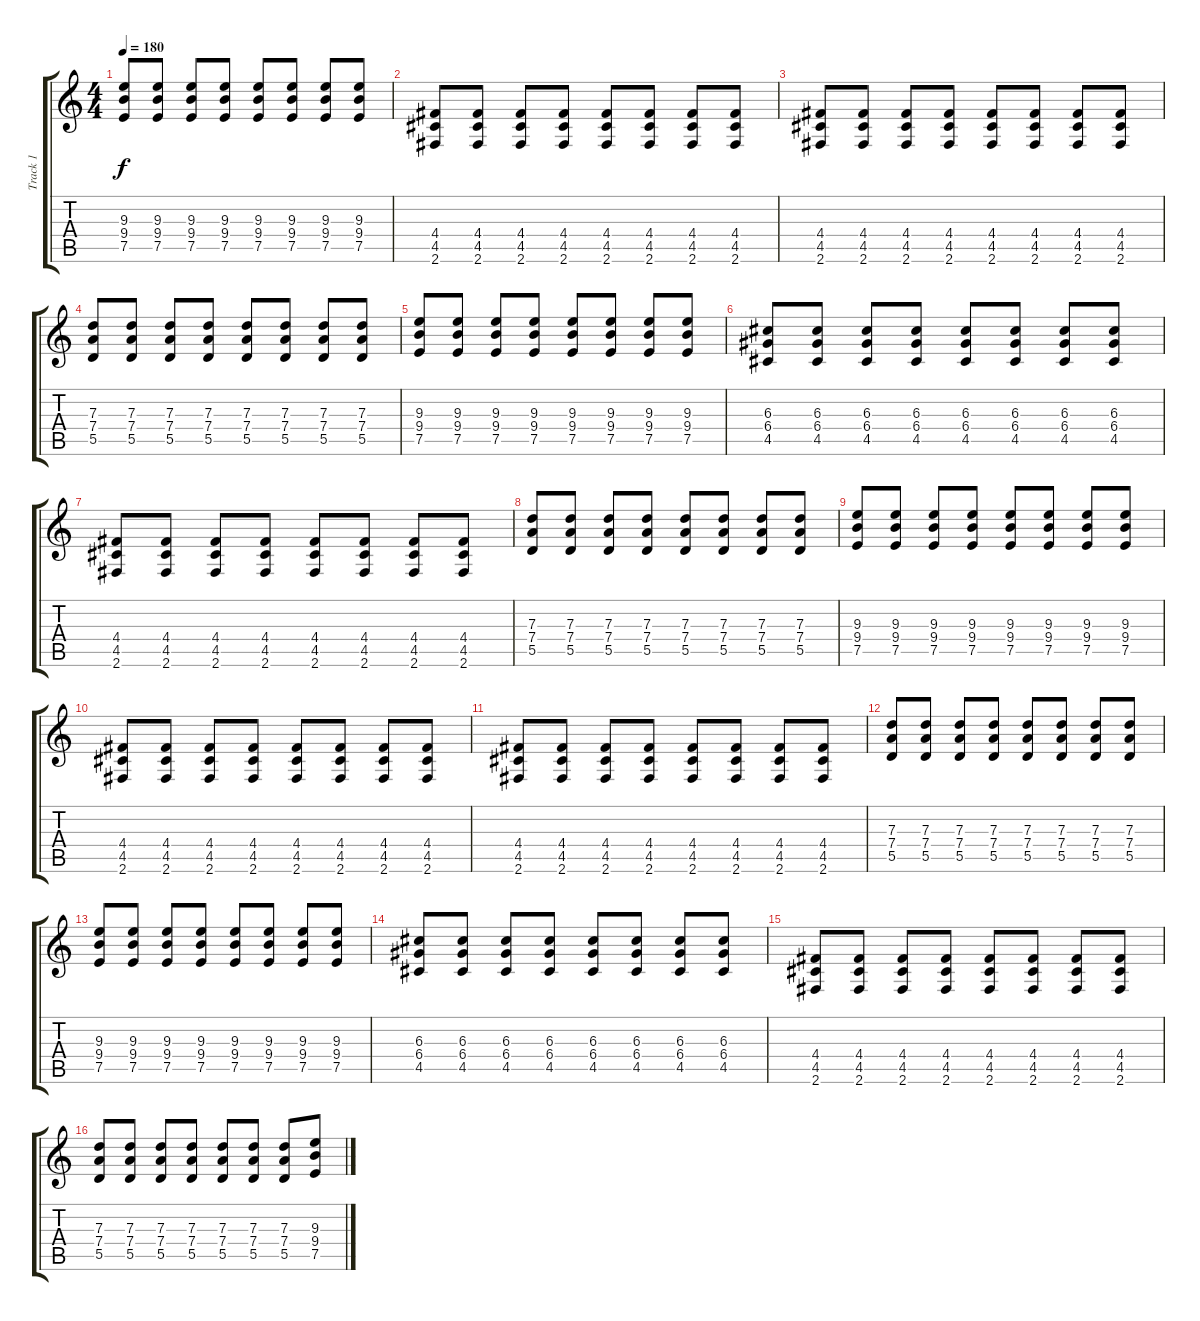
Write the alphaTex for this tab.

\track ("Track 1" "Track 1") {instrument distortionguitar}
\staff {score tabs}
\tuning (E4 B3 G3 D3 A2 E2) {hide}
\ts (4 4)
\tempo 180
\clef g2
\ks c
(9.3 9.4 7.5).8{dy f} (9.3 9.4 7.5).8 (9.3 9.4 7.5).8 (9.3 9.4 7.5).8 (9.3 9.4 7.5).8 (9.3 9.4 7.5).8 (9.3 9.4 7.5).8 (9.3 9.4 7.5).8 |
(4.4 4.5 2.6).8 (4.4 4.5 2.6).8 (4.4 4.5 2.6).8 (4.4 4.5 2.6).8 (4.4 4.5 2.6).8 (4.4 4.5 2.6).8 (4.4 4.5 2.6).8 (4.4 4.5 2.6).8 |
(4.4 4.5 2.6).8 (4.4 4.5 2.6).8 (4.4 4.5 2.6).8 (4.4 4.5 2.6).8 (4.4 4.5 2.6).8 (4.4 4.5 2.6).8 (4.4 4.5 2.6).8 (4.4 4.5 2.6).8 |
(7.3 7.4 5.5).8 (7.3 7.4 5.5).8 (7.3 7.4 5.5).8 (7.3 7.4 5.5).8 (7.3 7.4 5.5).8 (7.3 7.4 5.5).8 (7.3 7.4 5.5).8 (7.3 7.4 5.5).8 |
(9.3 9.4 7.5).8 (9.3 9.4 7.5).8 (9.3 9.4 7.5).8 (9.3 9.4 7.5).8 (9.3 9.4 7.5).8 (9.3 9.4 7.5).8 (9.3 9.4 7.5).8 (9.3 9.4 7.5).8 |
(6.3 6.4 4.5).8 (6.3 6.4 4.5).8 (6.3 6.4 4.5).8 (6.3 6.4 4.5).8 (6.3 6.4 4.5).8 (6.3 6.4 4.5).8 (6.3 6.4 4.5).8 (6.3 6.4 4.5).8 |
(4.4 4.5 2.6).8 (4.4 4.5 2.6).8 (4.4 4.5 2.6).8 (4.4 4.5 2.6).8 (4.4 4.5 2.6).8 (4.4 4.5 2.6).8 (4.4 4.5 2.6).8 (4.4 4.5 2.6).8 |
(7.3 7.4 5.5).8 (7.3 7.4 5.5).8 (7.3 7.4 5.5).8 (7.3 7.4 5.5).8 (7.3 7.4 5.5).8 (7.3 7.4 5.5).8 (7.3 7.4 5.5).8 (7.3 7.4 5.5).8 |
(9.3 9.4 7.5).8 (9.3 9.4 7.5).8 (9.3 9.4 7.5).8 (9.3 9.4 7.5).8 (9.3 9.4 7.5).8 (9.3 9.4 7.5).8 (9.3 9.4 7.5).8 (9.3 9.4 7.5).8 |
(4.4 4.5 2.6).8 (4.4 4.5 2.6).8 (4.4 4.5 2.6).8 (4.4 4.5 2.6).8 (4.4 4.5 2.6).8 (4.4 4.5 2.6).8 (4.4 4.5 2.6).8 (4.4 4.5 2.6).8 |
(4.4 4.5 2.6).8 (4.4 4.5 2.6).8 (4.4 4.5 2.6).8 (4.4 4.5 2.6).8 (4.4 4.5 2.6).8 (4.4 4.5 2.6).8 (4.4 4.5 2.6).8 (4.4 4.5 2.6).8 |
(7.3 7.4 5.5).8 (7.3 7.4 5.5).8 (7.3 7.4 5.5).8 (7.3 7.4 5.5).8 (7.3 7.4 5.5).8 (7.3 7.4 5.5).8 (7.3 7.4 5.5).8 (7.3 7.4 5.5).8 |
(9.3 9.4 7.5).8 (9.3 9.4 7.5).8 (9.3 9.4 7.5).8 (9.3 9.4 7.5).8 (9.3 9.4 7.5).8 (9.3 9.4 7.5).8 (9.3 9.4 7.5).8 (9.3 9.4 7.5).8 |
(6.3 6.4 4.5).8 (6.3 6.4 4.5).8 (6.3 6.4 4.5).8 (6.3 6.4 4.5).8 (6.3 6.4 4.5).8 (6.3 6.4 4.5).8 (6.3 6.4 4.5).8 (6.3 6.4 4.5).8 |
(4.4 4.5 2.6).8 (4.4 4.5 2.6).8 (4.4 4.5 2.6).8 (4.4 4.5 2.6).8 (4.4 4.5 2.6).8 (4.4 4.5 2.6).8 (4.4 4.5 2.6).8 (4.4 4.5 2.6).8 |
(7.3 7.4 5.5).8 (7.3 7.4 5.5).8 (7.3 7.4 5.5).8 (7.3 7.4 5.5).8 (7.3 7.4 5.5).8 (7.3 7.4 5.5).8 (7.3 7.4 5.5).8 (9.3 9.4 7.5).8
